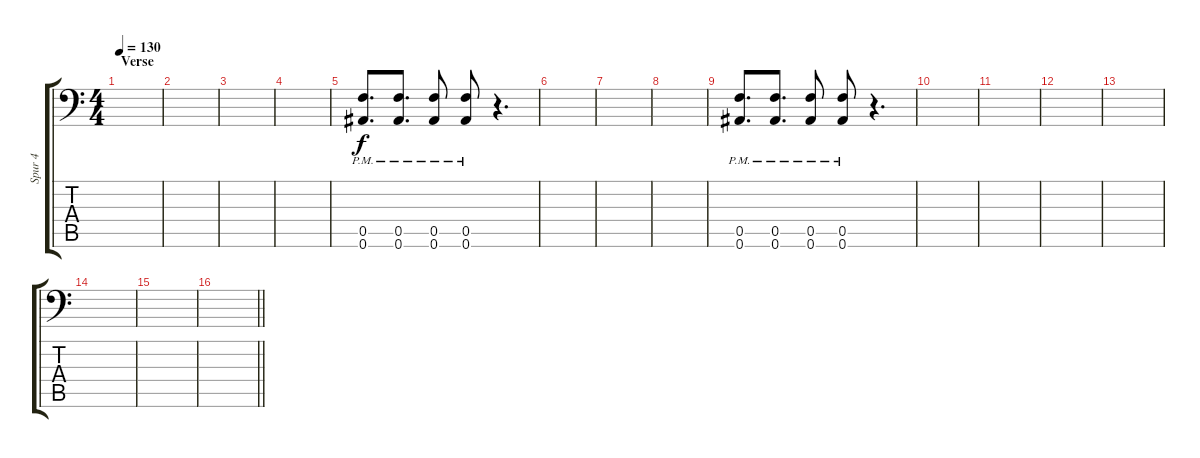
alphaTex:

\track ("Spur 4" "Spur 4") {instrument distortionguitar}
\staff {score tabs}
\tuning (C4 G3 Eb3 Bb2 F2 Bb1) {hide}
\ts (4 4)
\section ("" "Verse")
\tempo 130
\clef f4
\ks c
|
|
|
|
(0.5{pm} 0.6{pm}).8{d} (0.5{pm} 0.6{pm}).8{d} (0.5{pm} 0.6{pm}).8 (0.5{pm} 0.6{pm}).8 r.4{d} |
|
|
|
(0.5{pm} 0.6{pm}).8{d} (0.5{pm} 0.6{pm}).8{d} (0.5{pm} 0.6{pm}).8 (0.5{pm} 0.6{pm}).8 r.4{d} |
|
|
|
|
|
|
\barLineRight lightlight
